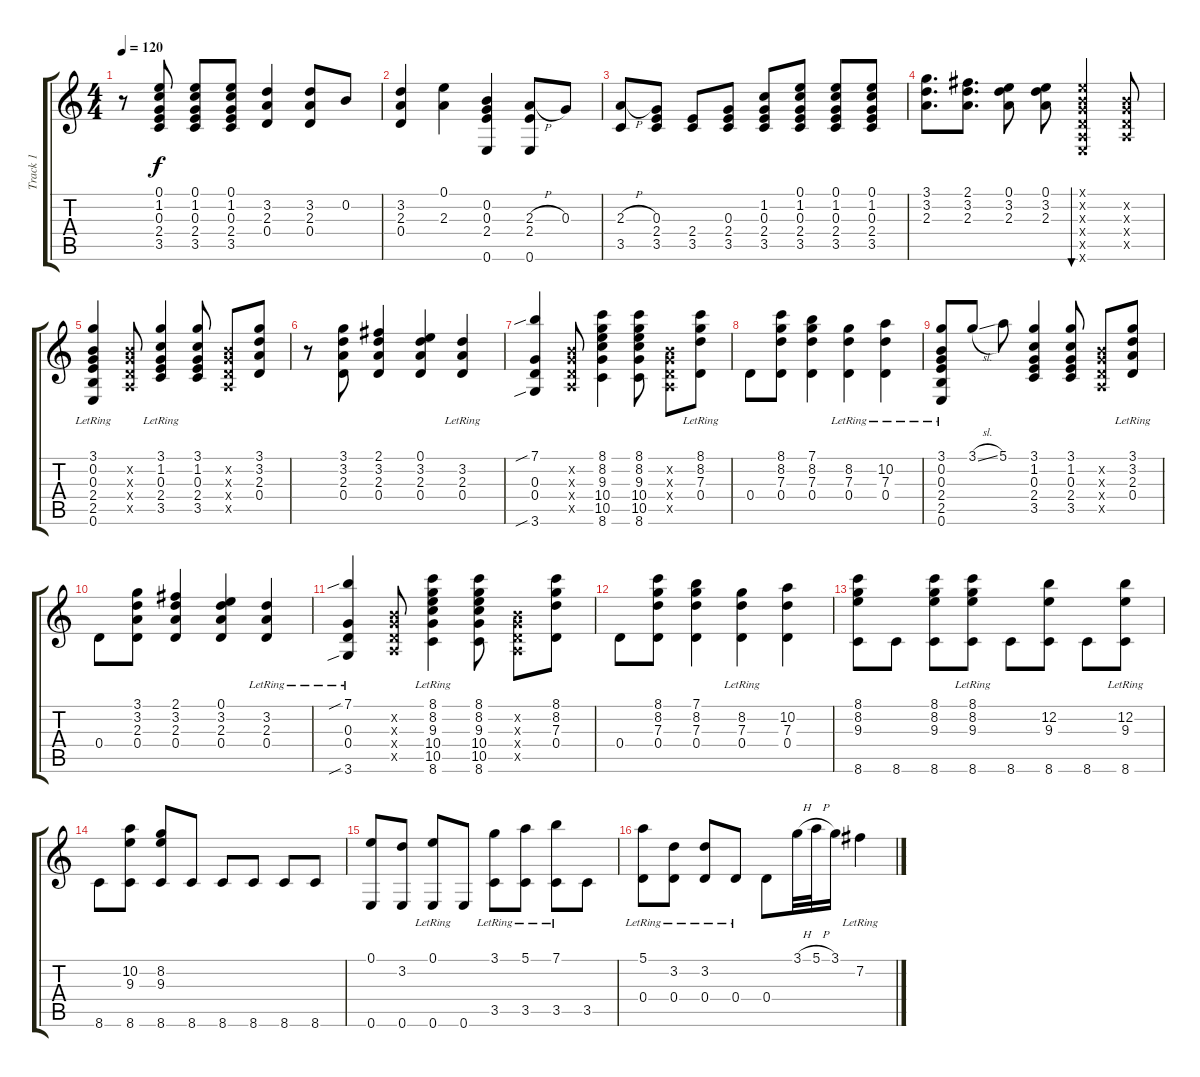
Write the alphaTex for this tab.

\track ("Track 1" "Track 1") {instrument acousticguitarsteel}
\staff {score tabs}
\tuning (E4 B3 G3 D3 A2 E2) {hide}
\ts (4 4)
\tempo 120
\clef g2
\ks c
r.8{dy f} (0.1 1.2 0.3 2.4 3.5).8 (0.1 1.2 0.3 2.4 3.5).8 (0.1 1.2 0.3 2.4 3.5).8 (3.2 2.3 0.4).4 (3.2 2.3 0.4).8 0.2.8 |
(3.2 2.3 0.4).4 (0.1 2.3).4 (0.2 0.3 2.4 0.6).4 (2.3{h} 2.4 0.6).8 0.3.8 |
(2.3{h} 3.5).8 (0.3 2.4 3.5).8 (2.4 3.5).8 (0.3 2.4 3.5).8 (1.2 0.3 2.4 3.5).8 (0.1 1.2 0.3 2.4 3.5).8 (0.1 1.2 0.3 2.4 3.5).8 (0.1 1.2 0.3 2.4 3.5).8 |
(3.1 3.2 2.3).8{d} (2.1 3.2 2.3).8{d} (0.1 3.2 2.3).8 (0.1 3.2 2.3).8 (0.1{x} 0.2{x} 0.3{x} 0.4{x} 0.5{x} 0.6{x}).4{bu 240} (0.2{x} 0.3{x} 0.4{x} 0.5{x}).8 |
(3.1{lr} 0.2{lr} 0.3{lr} 2.4{lr} 2.5{lr} 0.6{lr}).4 (0.2{x} 0.3{x} 0.4{x} 0.5{x}).8 (3.1{lr} 1.2{lr} 0.3{lr} 2.4{lr} 3.5{lr}).4 (3.1 1.2 0.3 2.4 3.5).8 (0.2{x} 0.3{x} 0.4{x} 0.5{x}).8 (3.1 3.2 2.3 0.4).8 |
r.8 (3.1 3.2 2.3 0.4).8 (2.1 3.2 2.3 0.4).4 (0.1 3.2 2.3 0.4).4 (3.2{lr} 2.3{lr} 0.4{lr}).4 |
(7.1{sib} 0.3 0.4 3.6{sib}).4 (0.2{x} 0.3{x} 0.4{x} 0.5{x}).8 (8.1 8.2 9.3 10.4 10.5 8.6).4 (8.1 8.2 9.3 10.4 10.5 8.6).8 (0.2{x} 0.3{x} 0.4{x} 0.5{x}).8 (8.1{lr} 8.2{lr} 7.3{lr} 0.4{lr}).8 |
0.4.8 (8.1 8.2 7.3 0.4).8 (7.1 8.2 7.3 0.4).4 (8.2{lr} 7.3{lr} 0.4{lr}).4 (10.2{lr} 7.3{lr} 0.4{lr}).4 |
(3.1{lr} 0.2{lr} 0.3{lr} 2.4{lr} 2.5{lr} 0.6{lr}).8 3.1{sl}.8 5.1.8 (3.1 1.2 0.3 2.4 3.5).4 (3.1 1.2 0.3 2.4 3.5).8 (0.2{x} 0.3{x} 0.4{x} 0.5{x}).8 (3.1{lr} 3.2{lr} 2.3{lr} 0.4{lr}).8 |
0.4.8 (3.1 3.2 2.3 0.4).8 (2.1 3.2 2.3 0.4).4 (0.1 3.2 2.3 0.4).4 (3.2{lr} 2.3{lr} 0.4{lr}).4 |
(7.1{sib lr} 0.3{lr} 0.4{lr} 3.6{sib lr}).4 (0.2{x} 0.3{x} 0.4{x} 0.5{x}).8 (8.1{lr} 8.2{lr} 9.3{lr} 10.4{lr} 10.5{lr} 8.6{lr}).4 (8.1 8.2 9.3 10.4 10.5 8.6).8 (0.2{x} 0.3{x} 0.4{x} 0.5{x}).8 (8.1 8.2 7.3 0.4).8 |
0.4.8 (8.1 8.2 7.3 0.4).8 (7.1 8.2 7.3 0.4).4 (8.2{lr} 7.3{lr} 0.4{lr}).4 (10.2 7.3 0.4).4 |
(8.1 8.2 9.3 8.6).8 8.6.8 (8.1 8.2 9.3 8.6).8 (8.1{lr} 8.2{lr} 9.3{lr} 8.6{lr}).8 8.6.8 (12.2 9.3 8.6).8 8.6.8 (12.2{lr} 9.3{lr} 8.6{lr}).8 |
8.6.8 (10.2 9.3 8.6).8 (8.2 9.3 8.6).8 8.6.8 8.6.8 8.6.8 8.6.8 8.6.8 |
(0.1 0.6).8 (3.2 0.6).8 (0.1{lr} 0.6{lr}).8 0.6.8 (3.1{lr} 3.5{lr}).8 (5.1{lr} 3.5{lr}).8 (7.1{lr} 3.5{lr}).8 3.5.8 |
(5.1{lr} 0.4{lr}).8 (3.2{lr} 0.4{lr}).8 (3.2{lr} 0.4{lr}).8 0.4{lr}.8 0.4.8 3.1{h}.32 5.1{h}.32 3.1.16 7.2{lr}.4
